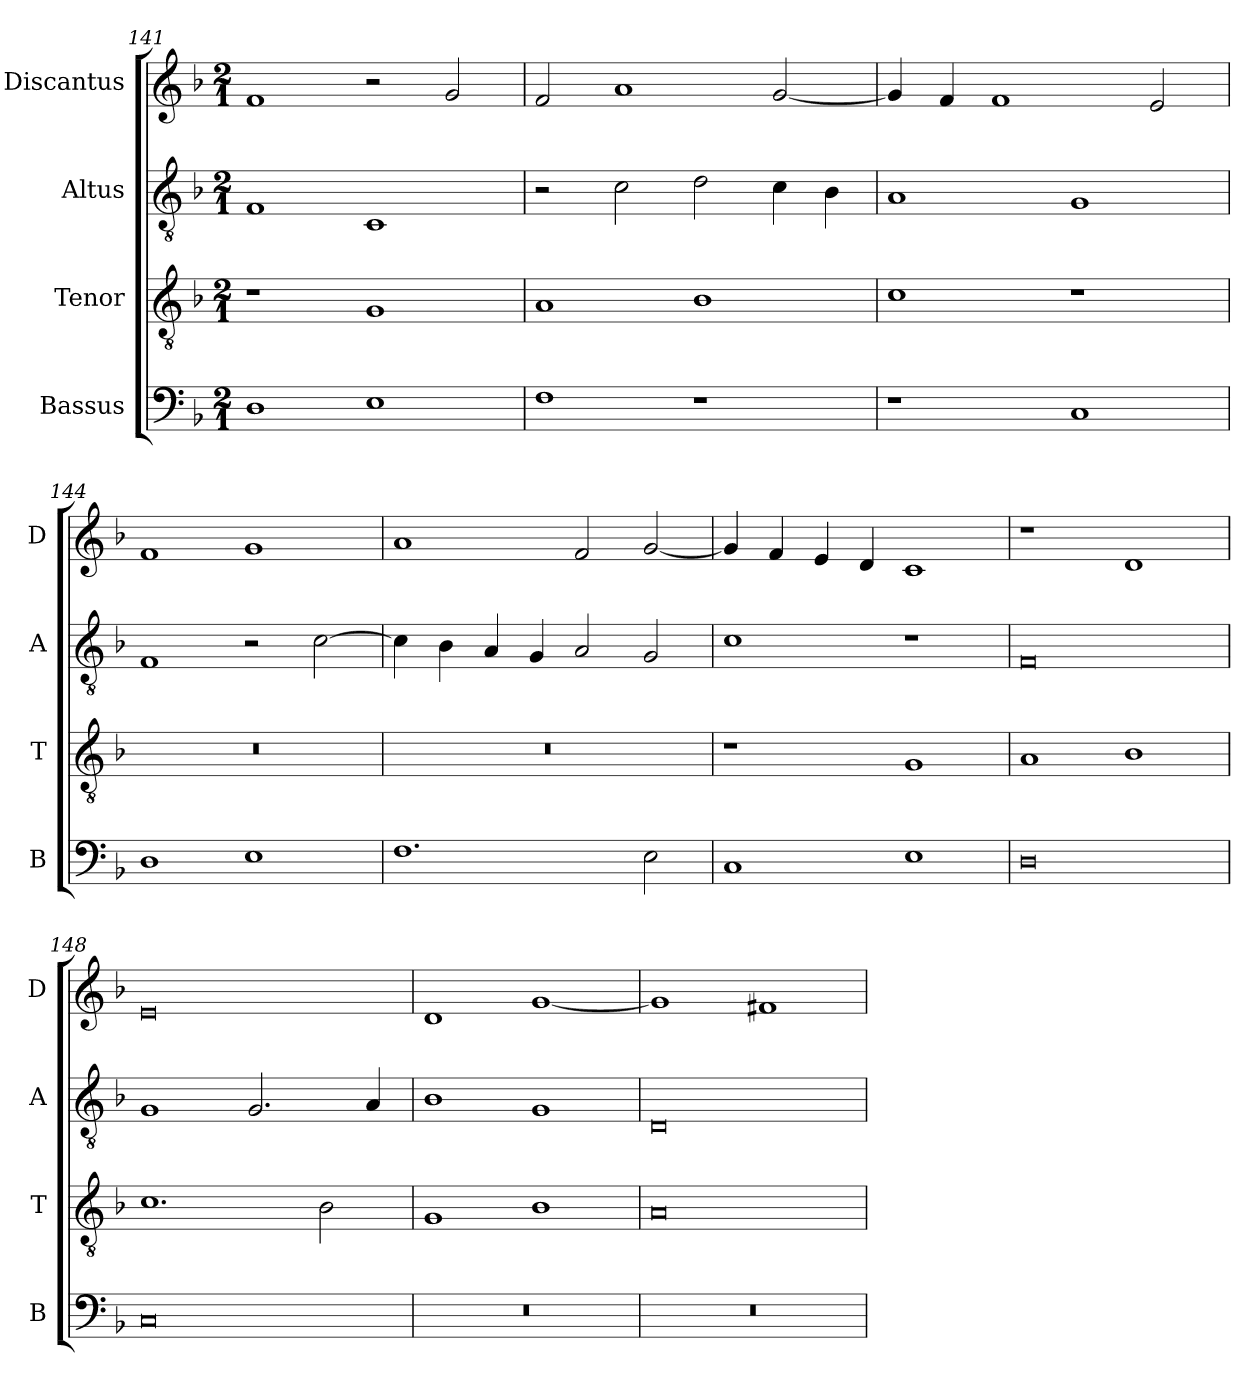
**kern	**kern	**kern	**kern
*part4	*part3	*part2	*part1
*staff4	*staff3	*staff2	*staff1
*I"Bassus	*I"Tenor	*I"Altus	*I"Discantus
*I'B	*I'T	*I'A	*I'D
*clefF4	*clefGv2	*clefGv2	*clefG2
*k[b-]	*k[b-]	*k[b-]	*k[b-]
*M2/1	*M2/1	*M2/1	*M2/1
=141	=141	=141	=141
1D	1r	1F	1f
1E	1G	1C	2r
.	.	.	2g/
=142	=142	=142	=142
1F	1A	2r	2f/
.	.	2c\	1a
1r	1B-	2d\	.
.	.	4c\	[2g/
.	.	4B-\	.
=143	=143	=143	=143
1r	1c	1A	4g/]
.	.	.	4f/
.	.	.	1f
1C	1r	1G	.
.	.	.	2e/
=144	=144	=144	=144
1D	0r	1F	1f
1E	.	2r	1g
.	.	[2c\	.
=145	=145	=145	=145
1.F	0r	4c\]	1a
.	.	4B-\	.
.	.	4A/	.
.	.	4G/	.
.	.	2A/	2f/
2E\	.	2G/	[2g/
=146	=146	=146	=146
1C	1r	1c	4g/]
.	.	.	4f/
.	.	.	4e/
.	.	.	4d/
1E	1G	1r	1c
=147	=147	=147	=147
0D	1A	0F	1r
.	1B-	.	1d
=148	=148	=148	=148
0C	1.c	1G	0e
.	.	2.G/	.
.	2B-\	.	.
.	.	4A/	.
=149	=149	=149	=149
0r	1G	1B-	1d
.	1B-	1G	[1g
=150	=150	=150	=150
0r	0A	0D	1g]
.	.	.	1f#X
=	=	=	=
*-	*-	*-	*-
